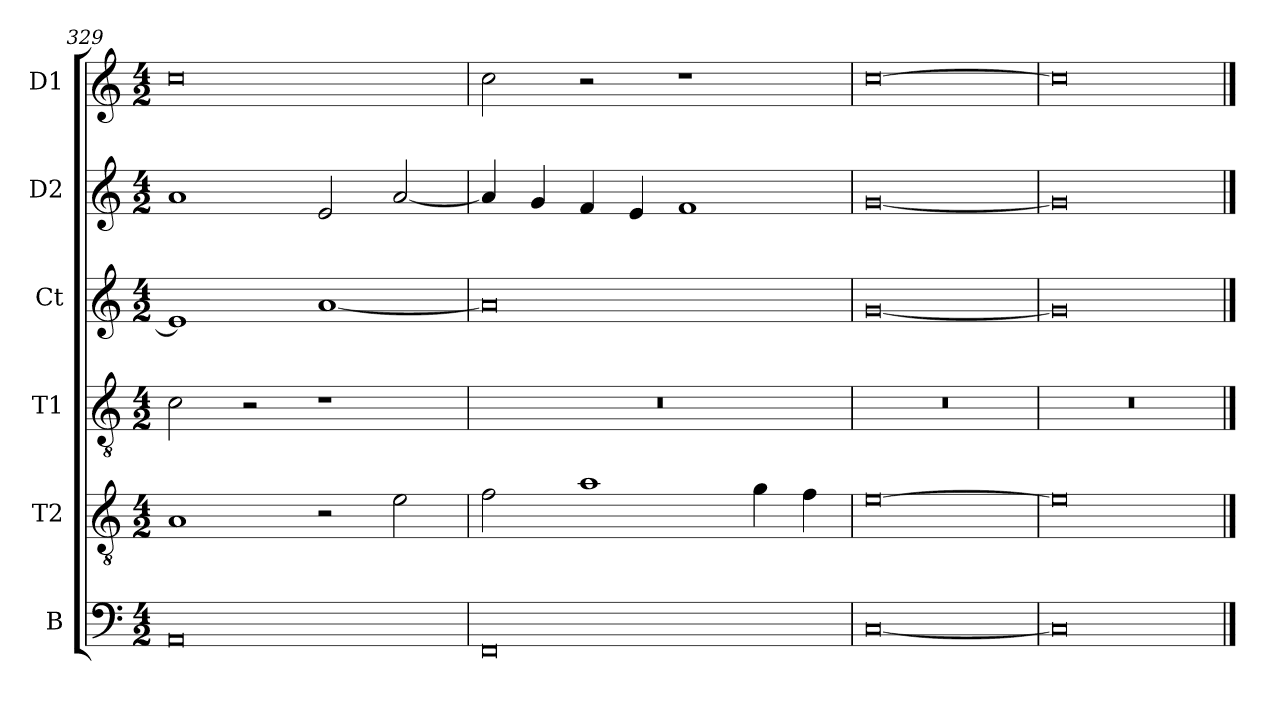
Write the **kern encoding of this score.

**kern	**kern	**kern	**kern	**kern	**kern
*part6	*part5	*part4	*part3	*part2	*part1
*staff6	*staff5	*staff4	*staff3	*staff2	*staff1
*I"B	*I"T2	*I"T1	*I"Ct	*I"D2	*I"D1
*clefF4	*clefGv2	*clefGv2	*clefG2	*clefG2	*clefG2
*	*ITrd7c12	*ITrd7c12	*	*	*
*k[]	*k[]	*k[]	*k[]	*k[]	*k[]
*C:	*C:	*C:	*C:	*C:	*C:
*M4/2	*M4/2	*M4/2	*M4/2	*M4/2	*M4/2
=329	=329	=329	=329	=329	=329
0AAi	1AAi	2Ci\	1ei]	1ai	0cci
.	.	2r	.	.	.
.	2r	1r	[<1ai	2ei/	.
.	2Ei\	.	.	[<2ai/	.
!!LO:PB:g=z
=330	=330	=330	=330	=330	=330
!	!	!LO:N:vis=1	!	!	!
0FFi	2Fi\	0r	0ai]	4ai/]	2cci\
.	.	.	.	4gi/	.
.	1Ai	.	.	4fi/	2r
.	.	.	.	4ei/	.
.	.	.	.	1fi	1r
.	4Gi\	.	.	.	.
.	4Fi\	.	.	.	.
=331	=331	=331	=331	=331	=331
!	!	!LO:N:vis=1	!	!	!
[<0Ci	[>0Ei	0r	[<0gi	[<0gi	[>0cci
=332	=332	=332	=332	=332	=332
!	!	!LO:N:vis=1	!	!	!
0Ci]	0Ei]	0r	0gi]	0gi]	0cci]
==	==	==	==	==	==
*-	*-	*-	*-	*-	*-
